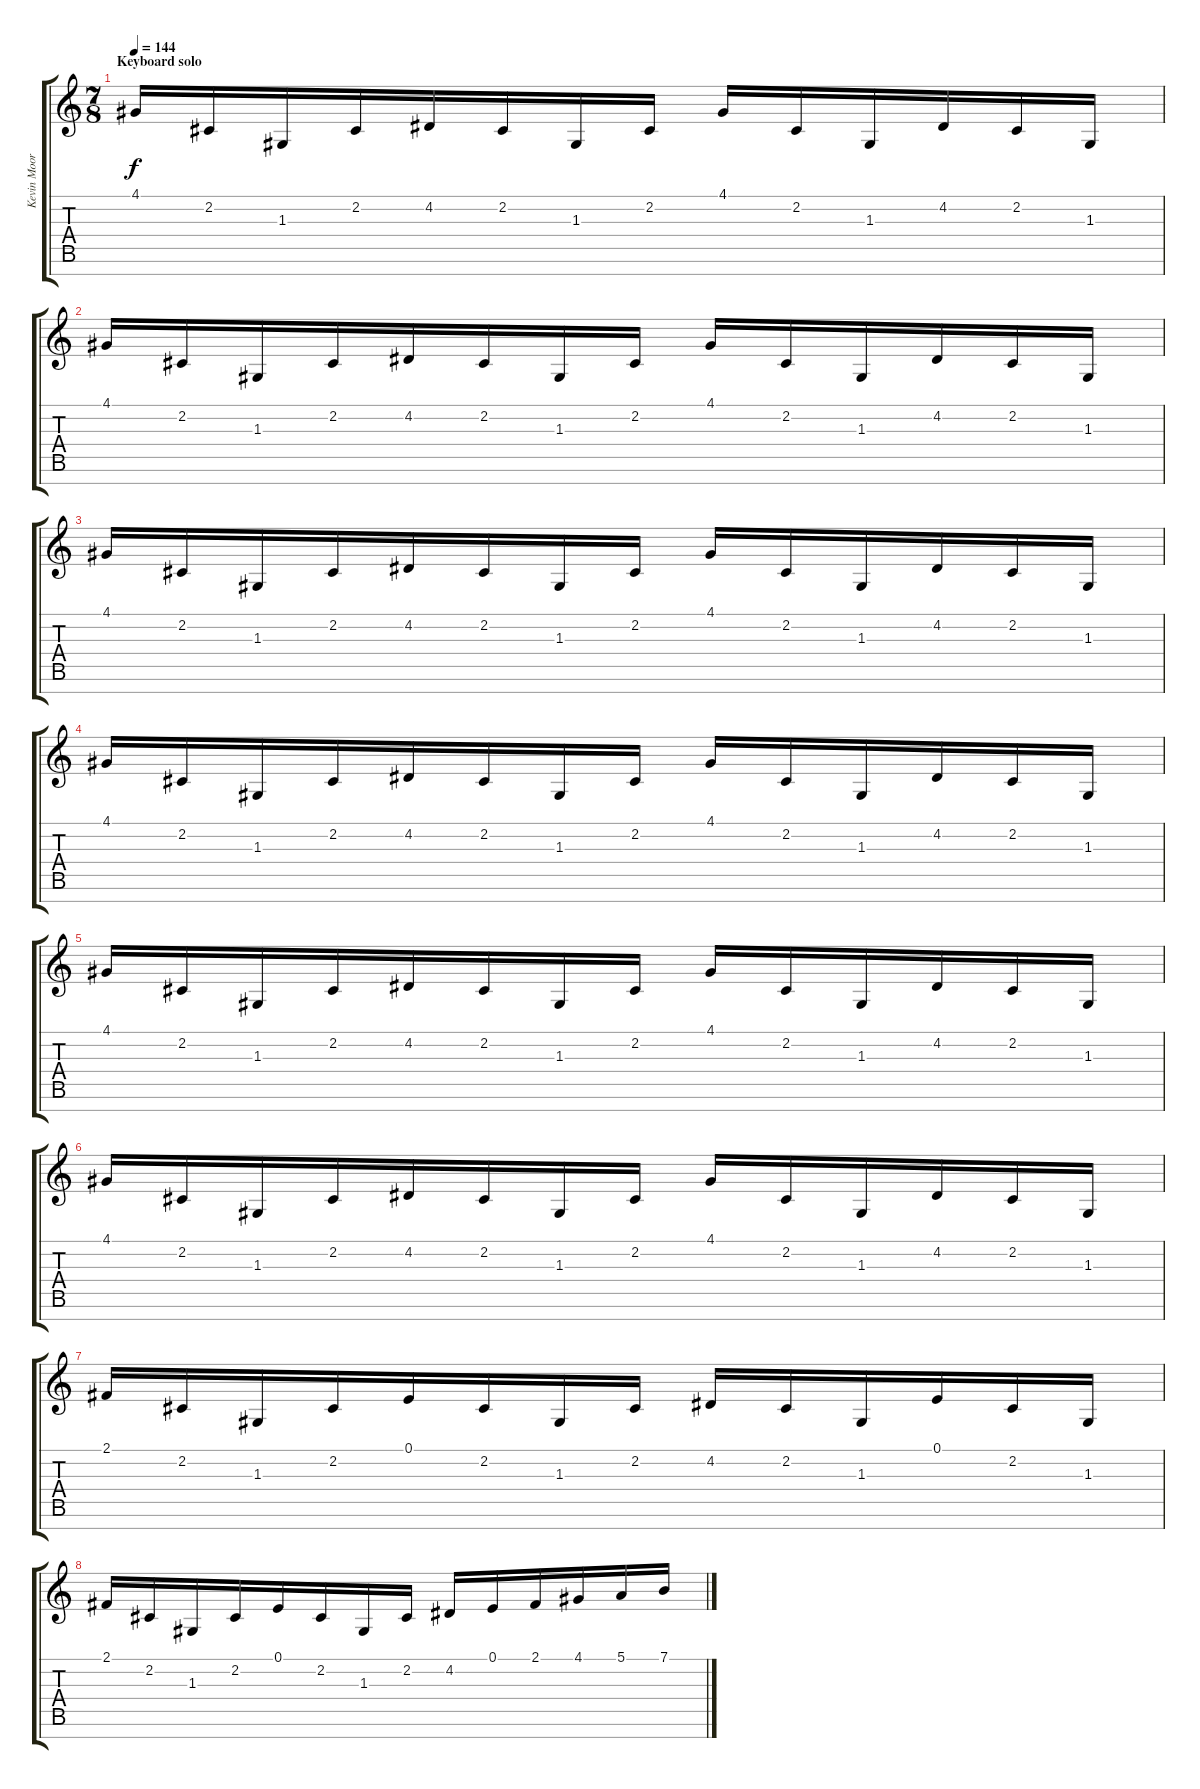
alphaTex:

\track ("Kevin Moore - keyboards" "Kevin Moor") {instrument stringensemble1}
\staff {score tabs}
\tuning (E4 B3 G3 D3 A2 E2 B1) {hide}
\ts (7 8)
\section ("" "Keyboard solo")
\tempo 144
\clef g2
\ks c
4.1.16{dy f} 2.2.16 1.3.16 2.2.16 4.2.16 2.2.16 1.3.16 2.2.16 4.1.16 2.2.16 1.3.16 4.2.16 2.2.16 1.3.16 |
4.1.16 2.2.16 1.3.16 2.2.16 4.2.16 2.2.16 1.3.16 2.2.16 4.1.16 2.2.16 1.3.16 4.2.16 2.2.16 1.3.16 |
4.1.16 2.2.16 1.3.16 2.2.16 4.2.16 2.2.16 1.3.16 2.2.16 4.1.16 2.2.16 1.3.16 4.2.16 2.2.16 1.3.16 |
4.1.16 2.2.16 1.3.16 2.2.16 4.2.16 2.2.16 1.3.16 2.2.16 4.1.16 2.2.16 1.3.16 4.2.16 2.2.16 1.3.16 |
4.1.16 2.2.16 1.3.16 2.2.16 4.2.16 2.2.16 1.3.16 2.2.16 4.1.16 2.2.16 1.3.16 4.2.16 2.2.16 1.3.16 |
4.1.16 2.2.16 1.3.16 2.2.16 4.2.16 2.2.16 1.3.16 2.2.16 4.1.16 2.2.16 1.3.16 4.2.16 2.2.16 1.3.16 |
2.1.16 2.2.16 1.3.16 2.2.16 0.1.16 2.2.16 1.3.16 2.2.16 4.2.16 2.2.16 1.3.16 0.1.16 2.2.16 1.3.16 |
2.1.16 2.2.16 1.3.16 2.2.16 0.1.16 2.2.16 1.3.16 2.2.16 4.2.16 0.1.16 2.1.16 4.1.16 5.1.16 7.1.16
